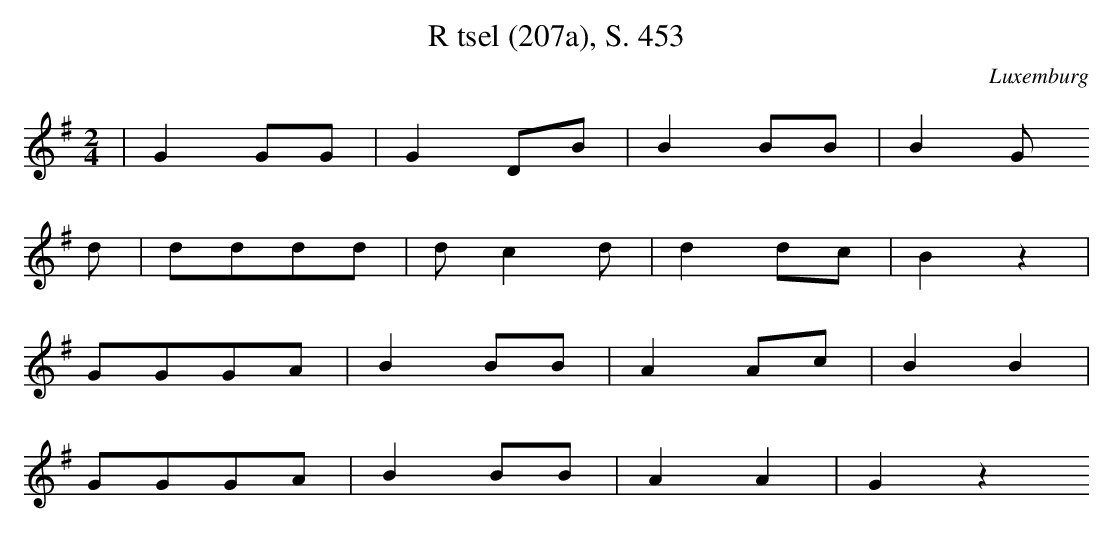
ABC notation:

X:1
T: Rtsel (207a), S. 453
O: Luxemburg
M: 2/4
L: 1/8
K: G
 | G2GG | G2DB | B2BB | B2G
d | dddd | dc2d | d2dc | B2z2 |
GGGA | B2BB | A2Ac | B2B2 |
GGGA | B2BB | A2A2 | G2z2
